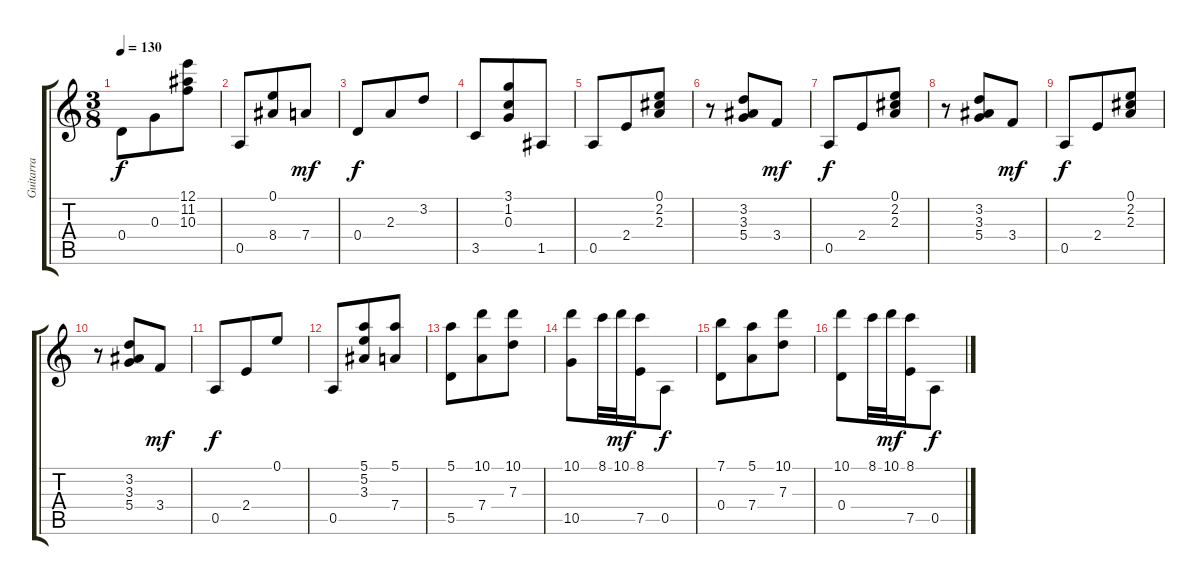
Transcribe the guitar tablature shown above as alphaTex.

\track ("Guitarra" "Guitarra") {instrument acousticguitarnylon}
\staff {score tabs}
\tuning (E4 B3 G3 D3 A2 E2) {hide}
\ts (3 8)
\tempo 130
\clef g2
\ks c
0.4.8{dy f} 0.3.8 (12.1 11.2 10.3).8 |
0.5.8 (0.1 8.4).8 7.4.8{dy mf} |
0.4.8{dy f} 2.3.8 3.2.8 |
3.5.8 (3.1 1.2 0.3).8 1.5.8 |
0.5.8 2.4.8 (0.1 2.2 2.3).8 |
r.8 (3.2 3.3 5.4).8 3.4.8{dy mf} |
0.5.8{dy f} 2.4.8 (0.1 2.2 2.3).8 |
r.8 (3.2 3.3 5.4).8 3.4.8{dy mf} |
0.5.8{dy f} 2.4.8 (0.1 2.2 2.3).8 |
r.8 (3.2 3.3 5.4).8 3.4.8{dy mf} |
0.5.8{dy f} 2.4.8 0.1.8 |
0.5.8 (5.1 5.2 3.3).8 (5.1 7.4).8 |
(5.1 5.5).8 (10.1 7.4).8 (10.1 7.3).8 |
(10.1 10.5).8 8.1.32 10.1.32{dy mf} (8.1 7.5).16 0.5.8{dy f} |
(7.1 0.4).8 (5.1 7.4).8 (10.1 7.3).8 |
(10.1 0.4).8 8.1.32 10.1.32{dy mf} (8.1 7.5).16 0.5.8{dy f}
